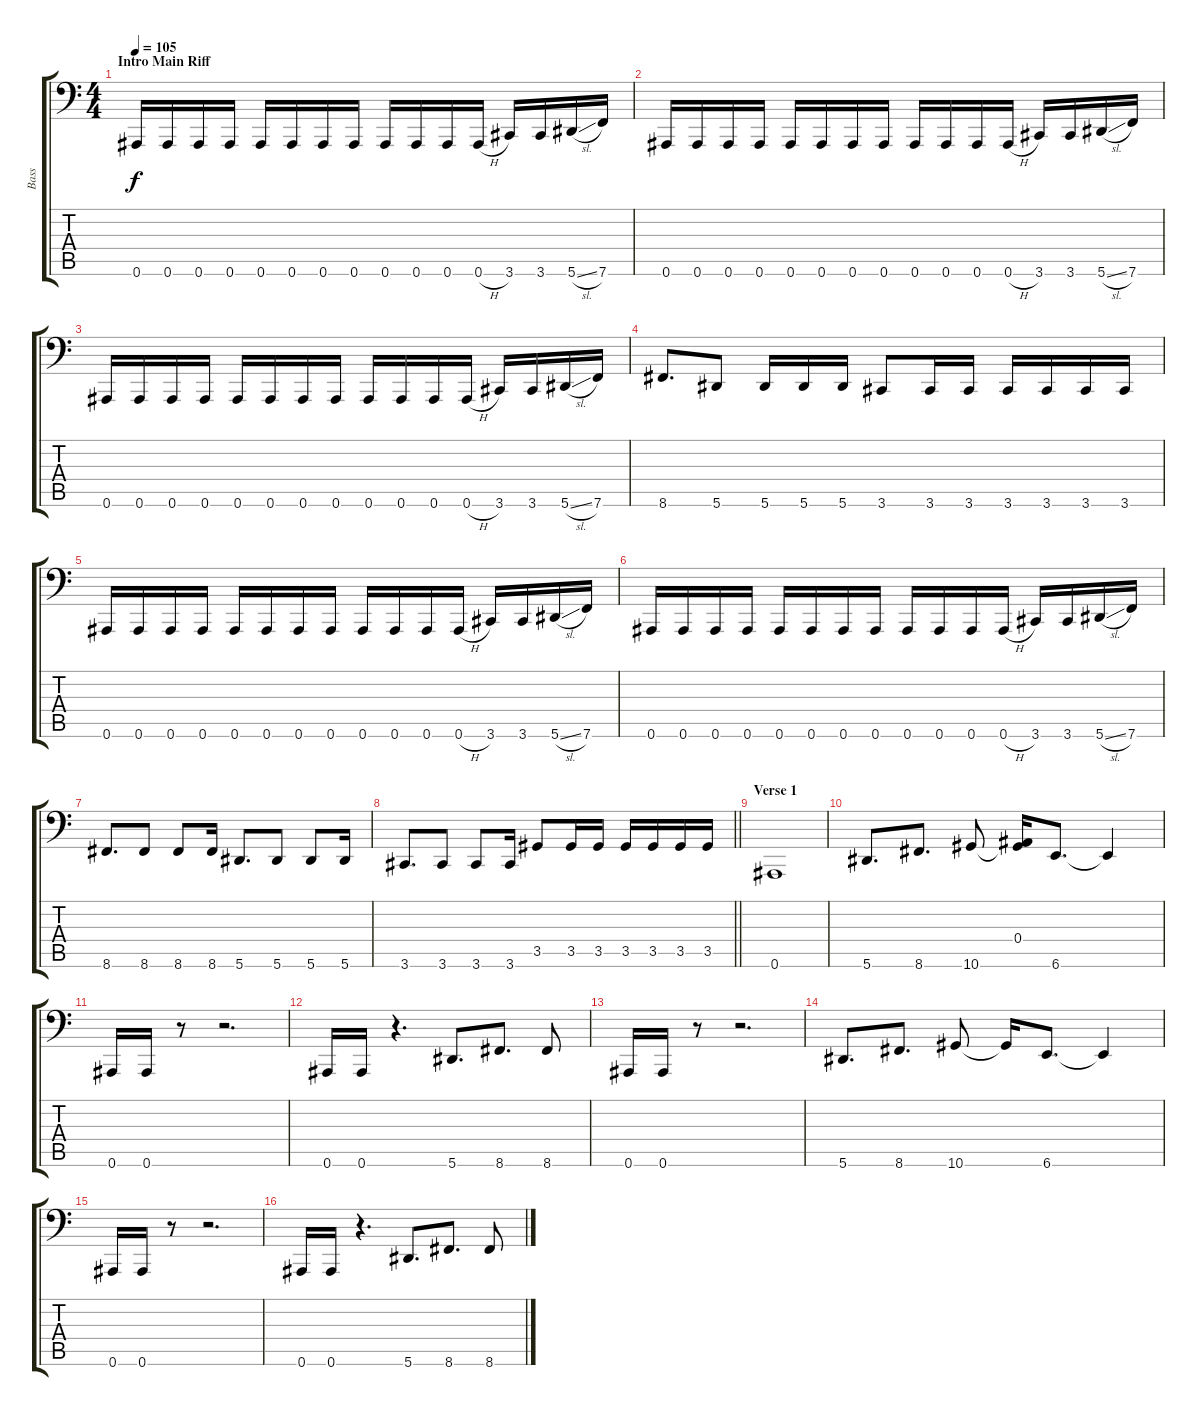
\track ("Bass" "Bass") {instrument electricbassfinger}
\staff {score tabs}
\tuning (C3 G2 Eb2 Bb1 F1 Bb0) {hide}
\ts (4 4)
\section ("" "Intro Main Riff")
\tempo 105
\clef f4
\ks c
0.6.16{dy f instrument electricbassfinger} 0.6.16 0.6.16 0.6.16 0.6.16 0.6.16 0.6.16 0.6.16 0.6.16 0.6.16 0.6.16 0.6{h}.16 3.6.16 3.6.16 5.6{sl}.16 7.6.16 |
0.6.16 0.6.16 0.6.16 0.6.16 0.6.16 0.6.16 0.6.16 0.6.16 0.6.16 0.6.16 0.6.16 0.6{h}.16 3.6.16 3.6.16 5.6{sl}.16 7.6.16 |
0.6.16 0.6.16 0.6.16 0.6.16 0.6.16 0.6.16 0.6.16 0.6.16 0.6.16 0.6.16 0.6.16 0.6{h}.16 3.6.16 3.6.16 5.6{sl}.16 7.6.16 |
8.6.8{d} 5.6.8 5.6.16 5.6.16 5.6.16 3.6.8 3.6.16 3.6.16 3.6.16 3.6.16 3.6.16 3.6.16 |
0.6.16 0.6.16 0.6.16 0.6.16 0.6.16 0.6.16 0.6.16 0.6.16 0.6.16 0.6.16 0.6.16 0.6{h}.16 3.6.16 3.6.16 5.6{sl}.16 7.6.16 |
0.6.16 0.6.16 0.6.16 0.6.16 0.6.16 0.6.16 0.6.16 0.6.16 0.6.16 0.6.16 0.6.16 0.6{h}.16 3.6.16 3.6.16 5.6{sl}.16 7.6.16 |
8.6.8{d} 8.6.8 8.6.8 8.6.16 5.6.8{d} 5.6.8 5.6.8 5.6.16 |
\barLineRight lightlight
3.6.8{d} 3.6.8 3.6.8 3.6.16 3.5.8 3.5.16 3.5.16 3.5.16 3.5.16 3.5.16 3.5.16 |
\section ("" "Verse 1")
0.6.1 |
5.6.8{d} 8.6.8{d} 10.6.8 (0.4 10.6{t}).16 6.6.8{d} 6.6{t}.4 |
0.6.16 0.6.16 r.8 r.2{d} |
0.6.16 0.6.16 r.4{d} 5.6.8{d} 8.6.8{d} 8.6.8 |
0.6.16 0.6.16 r.8 r.2{d} |
5.6.8{d} 8.6.8{d} 10.6.8 10.6{t}.16 6.6.8{d} 6.6{t}.4 |
0.6.16 0.6.16 r.8 r.2{d} |
0.6.16 0.6.16 r.4{d} 5.6.8{d} 8.6.8{d} 8.6.8
